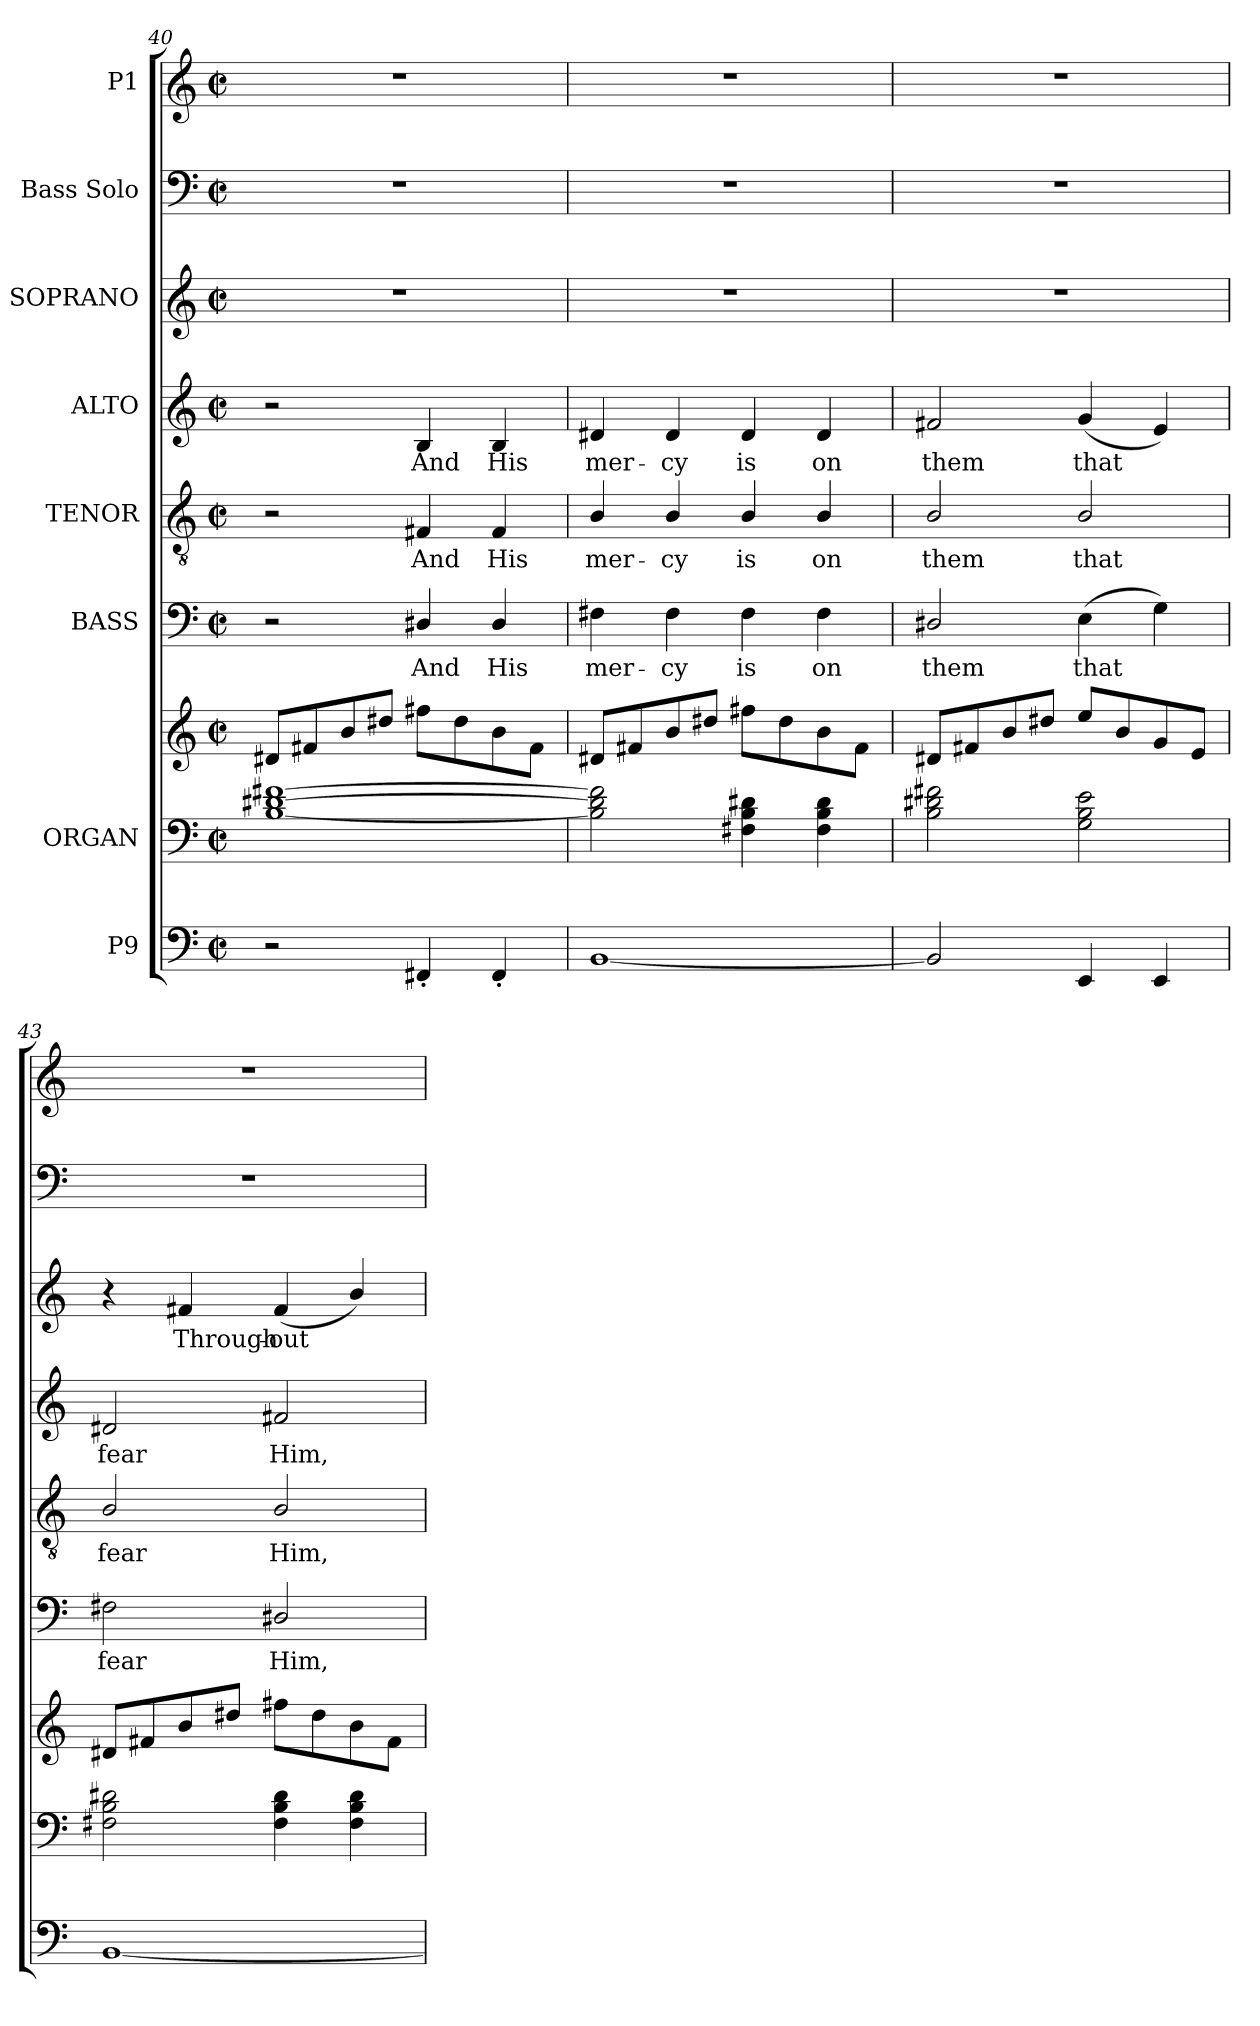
**kern	**kern	**kern	**kern	**text	**kern	**text	**kern	**text	**kern	**text	**kern	**kern
*part8	*part7	*part7	*part6	*part6	*part5	*part5	*part4	*part4	*part3	*part3	*part2	*part1
*staff9	*staff8	*staff7	*staff6	*staff6	*staff5	*staff5	*staff4	*staff4	*staff3	*staff3	*staff2	*staff1
*I"P9	*I"ORGAN	*	*I"BASS	*	*I"TENOR	*	*I"ALTO	*	*I"SOPRANO	*	*I"Bass Solo	*I"P1
*clefF4	*clefF4	*clefG2	*clefF4	*	*clefGv2	*	*clefG2	*	*clefG2	*	*clefF4	*clefG2
*	*	*	*	*	*ITrd7c12	*	*	*	*	*	*	*
*k[]	*k[]	*k[]	*k[]	*	*k[]	*	*k[]	*	*k[]	*	*k[]	*k[]
*C:	*C:	*C:	*C:	*	*C:	*	*C:	*	*C:	*	*C:	*C:
*M2/2	*M2/2	*M2/2	*M2/2	*	*M2/2	*	*M2/2	*	*M2/2	*	*M2/2	*M2/2
*met(c|)	*met(c|)	*met(c|)	*met(c|)	*	*met(c|)	*	*met(c|)	*	*met(c|)	*	*met(c|)	*met(c|)
=40	=40	=40	=40	=40	=40	=40	=40	=40	=40	=40	=40	=40
2r	[1Bi [1d#Xi [1f#i	8d#Xi/L	2r	.	2r	.	2r	.	1r	.	1r	1r
.	.	8f#i/	.	.	.	.	.	.	.	.	.	.
.	.	8bi/	.	.	.	.	.	.	.	.	.	.
.	.	8dd#Xi/J	.	.	.	.	.	.	.	.	.	.
!	!	!	!	!LO:LY:b:color=#000000	!	!	!	!	!	!	!	!
!	!	!	!	!	!	!LO:LY:b:color=#000000	!	!	!	!	!	!
!	!	!	!	!	!	!	!	!LO:LY:b:color=#000000	!	!	!	!
4FF#'i/	.	8ff#i\L	4D#Xi/	And	4FF#i/	And	4Bi/	And	.	.	.	.
.	.	8dd#i\	.	.	.	.	.	.	.	.	.	.
!	!	!	!	!LO:LY:b:color=#000000	!	!	!	!	!	!	!	!
!	!	!	!	!	!	!LO:LY:b:color=#000000	!	!	!	!	!	!
!	!	!	!	!	!	!	!	!LO:LY:b:color=#000000	!	!	!	!
4FF#'i/	.	8bi\	4D#i/	His	4FF#i/	His	4Bi/	His	.	.	.	.
.	.	8f#i\J	.	.	.	.	.	.	.	.	.	.
=41	=41	=41	=41	=41	=41	=41	=41	=41	=41	=41	=41	=41
!	!	!	!	!LO:LY:b:color=#000000	!	!	!	!	!	!	!	!
!	!	!	!	!	!	!LO:LY:b:color=#000000	!	!	!	!	!	!
!	!	!	!	!	!	!	!	!LO:LY:b:color=#000000	!	!	!	!
[1BBi	2Bi\] 2d#i] 2f#i]	8d#Xi/L	4F#i\	mer-	4BBi/	mer-	4d#Xi/	mer-	1r	.	1r	1r
.	.	8f#i/	.	.	.	.	.	.	.	.	.	.
!	!	!	!	!LO:LY:b:color=#000000	!	!	!	!	!	!	!	!
!	!	!	!	!	!	!LO:LY:b:color=#000000	!	!	!	!	!	!
!	!	!	!	!	!	!	!	!LO:LY:b:color=#000000	!	!	!	!
.	.	8bi/	4F#i\	-cy	4BBi/	-cy	4d#i/	-cy	.	.	.	.
.	.	8dd#Xi/J	.	.	.	.	.	.	.	.	.	.
!	!	!	!	!LO:LY:b:color=#000000	!	!	!	!	!	!	!	!
!	!	!	!	!	!	!LO:LY:b:color=#000000	!	!	!	!	!	!
!	!	!	!	!	!	!	!	!LO:LY:b:color=#000000	!	!	!	!
.	4F#i\ 4Bi 4d#Xi	8ff#i\L	4F#i\	is	4BBi/	is	4d#i/	is	.	.	.	.
.	.	8dd#i\	.	.	.	.	.	.	.	.	.	.
!	!	!	!	!LO:LY:b:color=#000000	!	!	!	!	!	!	!	!
!	!	!	!	!	!	!LO:LY:b:color=#000000	!	!	!	!	!	!
!	!	!	!	!	!	!	!	!LO:LY:b:color=#000000	!	!	!	!
.	4F#i\ 4Bi 4d#i	8bi\	4F#i\	on	4BBi/	on	4d#i/	on	.	.	.	.
.	.	8f#i\J	.	.	.	.	.	.	.	.	.	.
=42	=42	=42	=42	=42	=42	=42	=42	=42	=42	=42	=42	=42
!	!	!	!	!LO:LY:b:color=#000000	!	!	!	!	!	!	!	!
!	!	!	!	!	!	!LO:LY:b:color=#000000	!	!	!	!	!	!
!	!	!	!	!	!	!	!	!LO:LY:b:color=#000000	!	!	!	!
2BBi/]	2Bi\ 2d#Xi 2f#i	8d#Xi/L	2D#Xi/	them	2BBi/	them	2f#i/	them	1r	.	1r	1r
.	.	8f#i/	.	.	.	.	.	.	.	.	.	.
.	.	8bi/	.	.	.	.	.	.	.	.	.	.
.	.	8dd#Xi/J	.	.	.	.	.	.	.	.	.	.
!	!	!	!	!LO:LY:b:color=#000000	!	!	!	!	!	!	!	!
!	!	!	!	!	!	!LO:LY:b:color=#000000	!	!	!	!	!	!
!	!	!	!	!	!	!	!	!LO:LY:b:color=#000000	!	!	!	!
4EEi/	2Gi\ 2Bi 2ei	8eei/L	(4Ei\	that	2BBi/	that	(4gi/	that	.	.	.	.
.	.	8bi/	.	.	.	.	.	.	.	.	.	.
4EEi/	.	8gi/	4Gi\)	.	.	.	4ei/)	.	.	.	.	.
.	.	8ei/J	.	.	.	.	.	.	.	.	.	.
=43	=43	=43	=43	=43	=43	=43	=43	=43	=43	=43	=43	=43
!	!	!	!	!LO:LY:b:color=#000000	!	!	!	!	!	!	!	!
!	!	!	!	!	!	!LO:LY:b:color=#000000	!	!	!	!	!	!
!	!	!	!	!	!	!	!	!LO:LY:b:color=#000000	!	!	!	!
[1BBi	2F#i\ 2Bi 2d#Xi	8d#Xi/L	2F#i\	fear	2BBi/	fear	2d#Xi/	fear	4r	.	1r	1r
.	.	8f#i/	.	.	.	.	.	.	.	.	.	.
!	!	!	!	!	!	!	!	!	!	!LO:LY:b:color=#000000	!	!
.	.	8bi/	.	.	.	.	.	.	4f#i/	Through-	.	.
.	.	8dd#Xi/J	.	.	.	.	.	.	.	.	.	.
!	!	!	!	!LO:LY:b:color=#000000	!	!	!	!	!	!	!	!
!	!	!	!	!	!	!LO:LY:b:color=#000000	!	!	!	!	!	!
!	!	!	!	!	!	!	!	!LO:LY:b:color=#000000	!	!	!	!
!	!	!	!	!	!	!	!	!	!	!LO:LY:b:color=#000000	!	!
.	4F#i\ 4Bi 4d#i	8ff#i\L	2D#Xi/	Him,	2BBi/	Him,	2f#i/	Him,	(4f#i/	-out	.	.
.	.	8dd#i\	.	.	.	.	.	.	.	.	.	.
.	4F#i\ 4Bi 4d#i	8bi\	.	.	.	.	.	.	4bi/)	.	.	.
.	.	8f#i\J	.	.	.	.	.	.	.	.	.	.
=	=	=	=	=	=	=	=	=	=	=	=	=
*-	*-	*-	*-	*-	*-	*-	*-	*-	*-	*-	*-	*-
